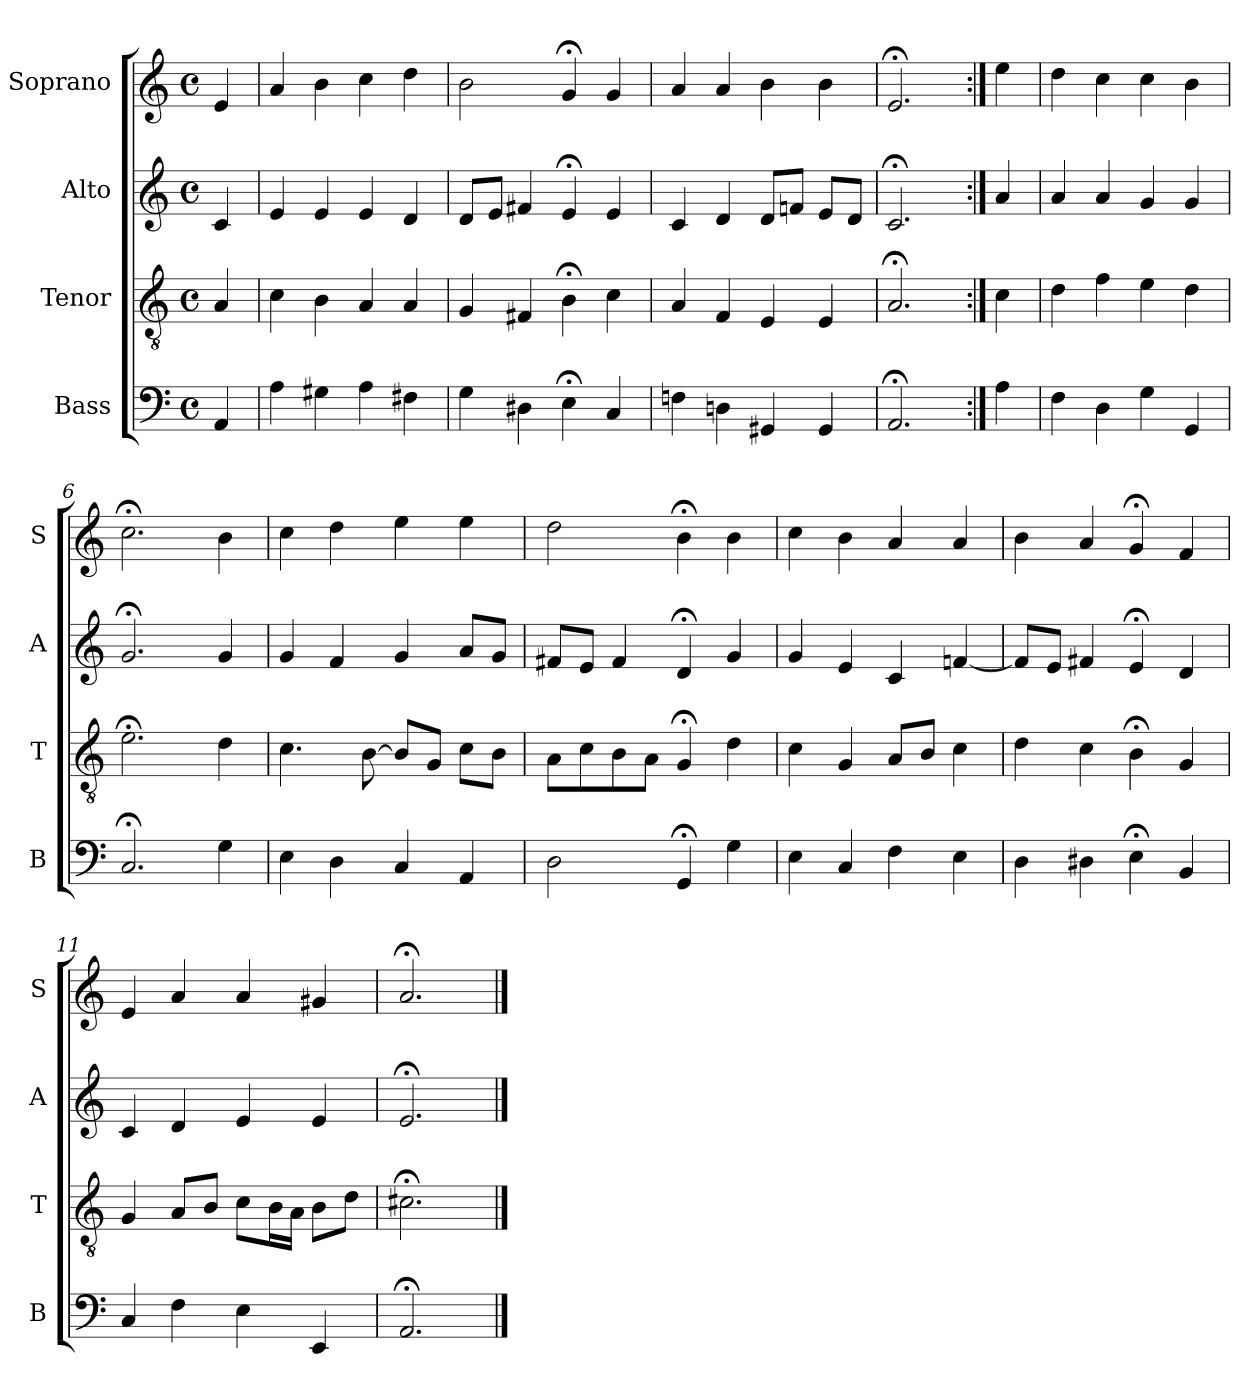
**kern	**kern	**kern	**kern
*part4	*part3	*part2	*part1
*staff4	*staff3	*staff2	*staff1
*I"Bass	*I"Tenor	*I"Alto	*I"Soprano
*I'B	*I'T	*I'A	*I'S
*clefF4	*clefGv2	*clefG2	*clefG2
*k[]	*k[]	*k[]	*k[]
*a:	*a:	*a:	*a:
*M4/4	*M4/4	*M4/4	*M4/4
*met(c)	*met(c)	*met(c)	*met(c)
*MM100	*MM100	*MM100	*MM100
=	=	=	=
4AA	4A	4c	4e
=1	=1	=1	=1
4A	4c	4e	4a
4G#X	4B	4e	4b
4A	4A	4e	4cc
4F#X	4A	4d	4dd
=2	=2	=2	=2
4G	4G	8dL	2b
.	.	8eJ	.
4D#X	4F#X	4f#X	.
4E;<	4B;<	4e;<	4g;<
4C	4c	4e	4g
=3	=3	=3	=3
4Fn	4A	4c	4a
4Dn	4F	4d	4a
4GG#X	4E	8dL	4b
.	.	8fnJ	.
4GG#	4E	8eL	4b
.	.	8dJ	.
=4	=4	=4	=4
2.AA;<	2.A;<	2.c;<	2.e;<
=:|!	=:|!	=:|!	=:|!
4A	4c	4a	4ee
=5	=5	=5	=5
4F	4d	4a	4dd
4D	4f	4a	4cc
4G	4e	4g	4cc
4GG	4d	4g	4b
=6	=6	=6	=6
2.C;<	2.e;<	2.g;<	2.cc;<
4G	4d	4g	4b
=7	=7	=7	=7
4E	4.c	4g	4cc
4D	.	4f	4dd
.	[8B	.	.
4C	8BL]	4g	4ee
.	8GJ	.	.
4AA	8cL	8aL	4ee
.	8BJ	8gJ	.
=8	=8	=8	=8
2D	8AL	8f#XL	2dd
.	8c	8eJ	.
.	8B	4f#	.
.	8AJ	.	.
4GG;<	4G;<	4d;<	4b;<
4G	4d	4g	4b
=9	=9	=9	=9
4E	4c	4g	4cc
4C	4G	4e	4b
4F	8AL	4c	4a
.	8BJ	.	.
4E	4c	[4fn	4a
=10	=10	=10	=10
4Di	4di	8fiL]	4bi
.	.	8eJ	.
4D#X	4c	4f#X	4a
4E;<	4B;<	4e;<	4g;<
4BB	4G	4d	4f
=11	=11	=11	=11
4C	4G	4c	4e
4F	8AL	4d	4a
.	8BJ	.	.
4E	8cL	4e	4a
.	16BL	.	.
.	16AJJ	.	.
4EE	8BL	4e	4g#X
.	8dJ	.	.
=12	=12	=12	=12
2.AA;<	2.c#X;<	2.e;<	2.a;<
==	==	==	==
*-	*-	*-	*-
